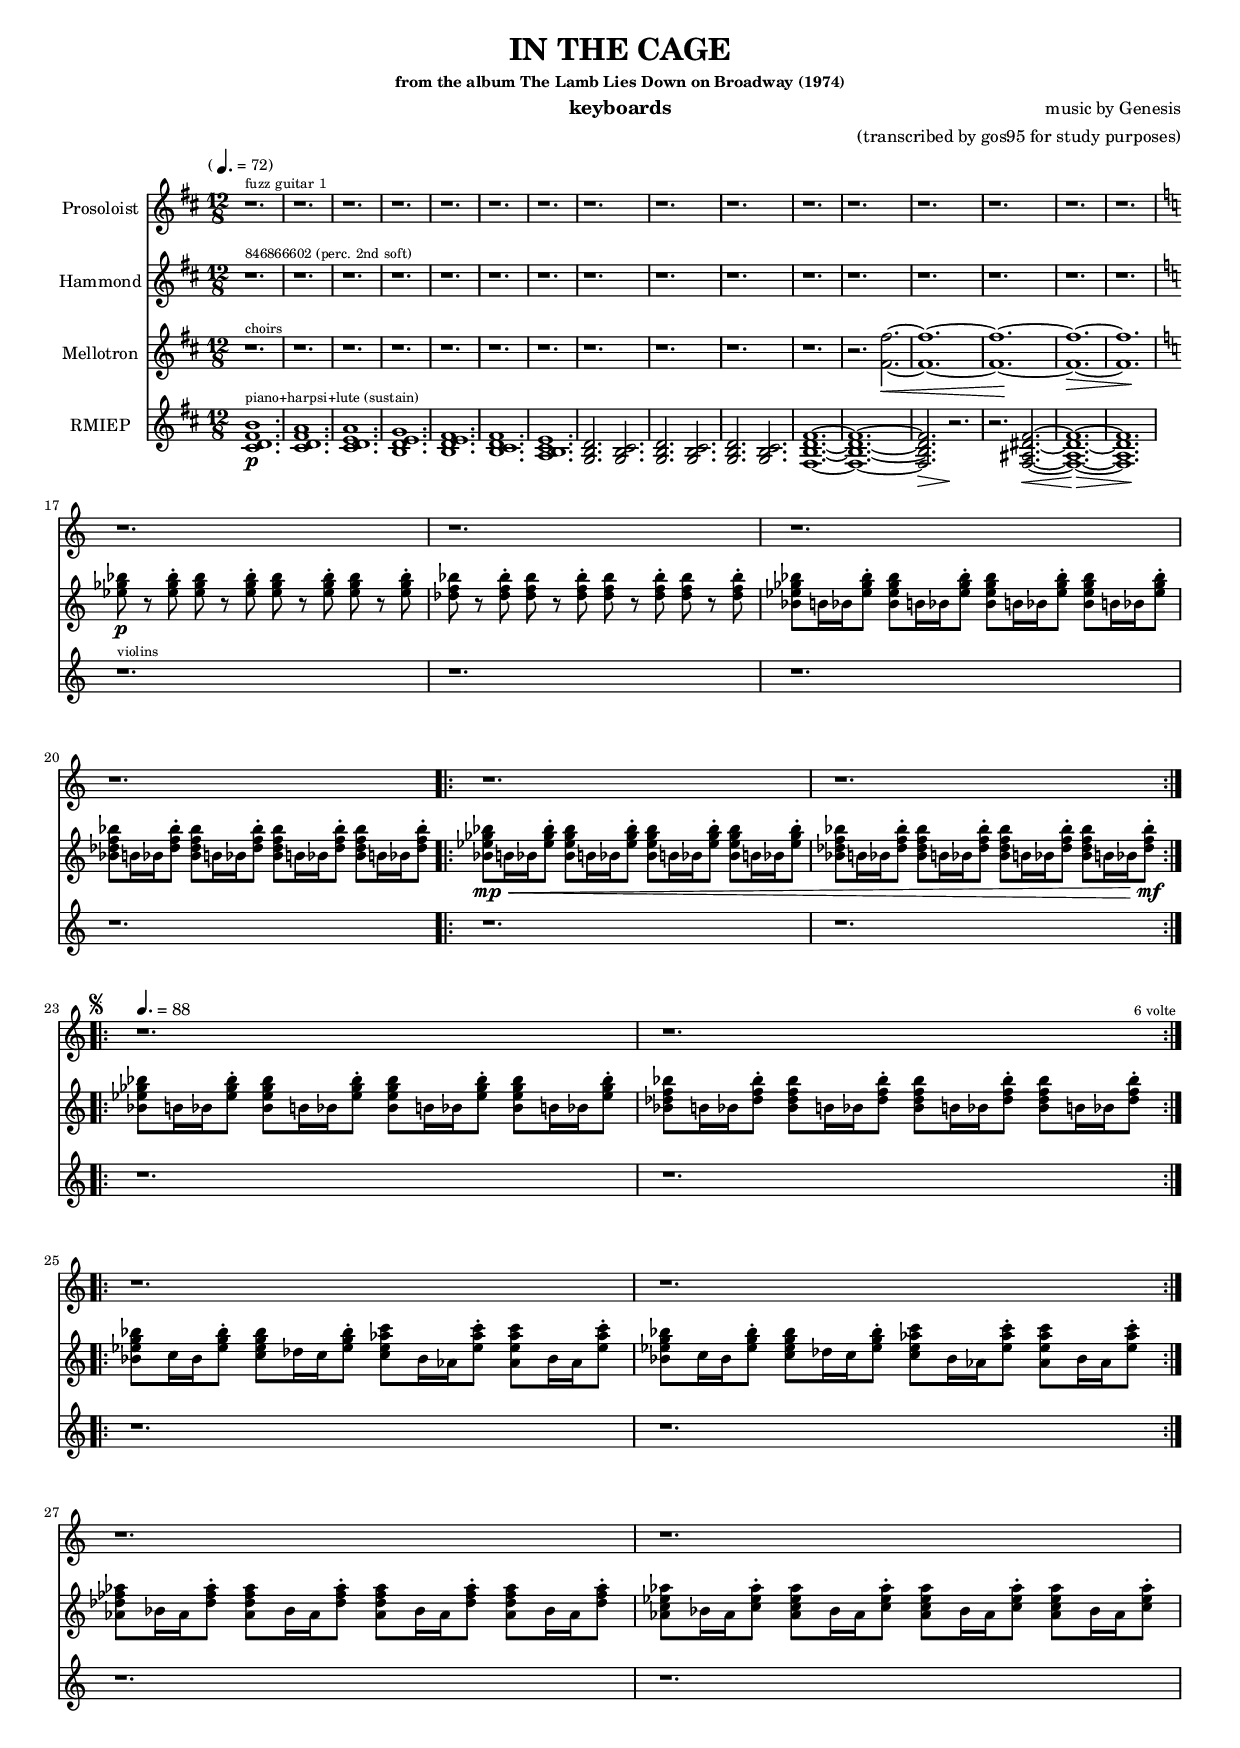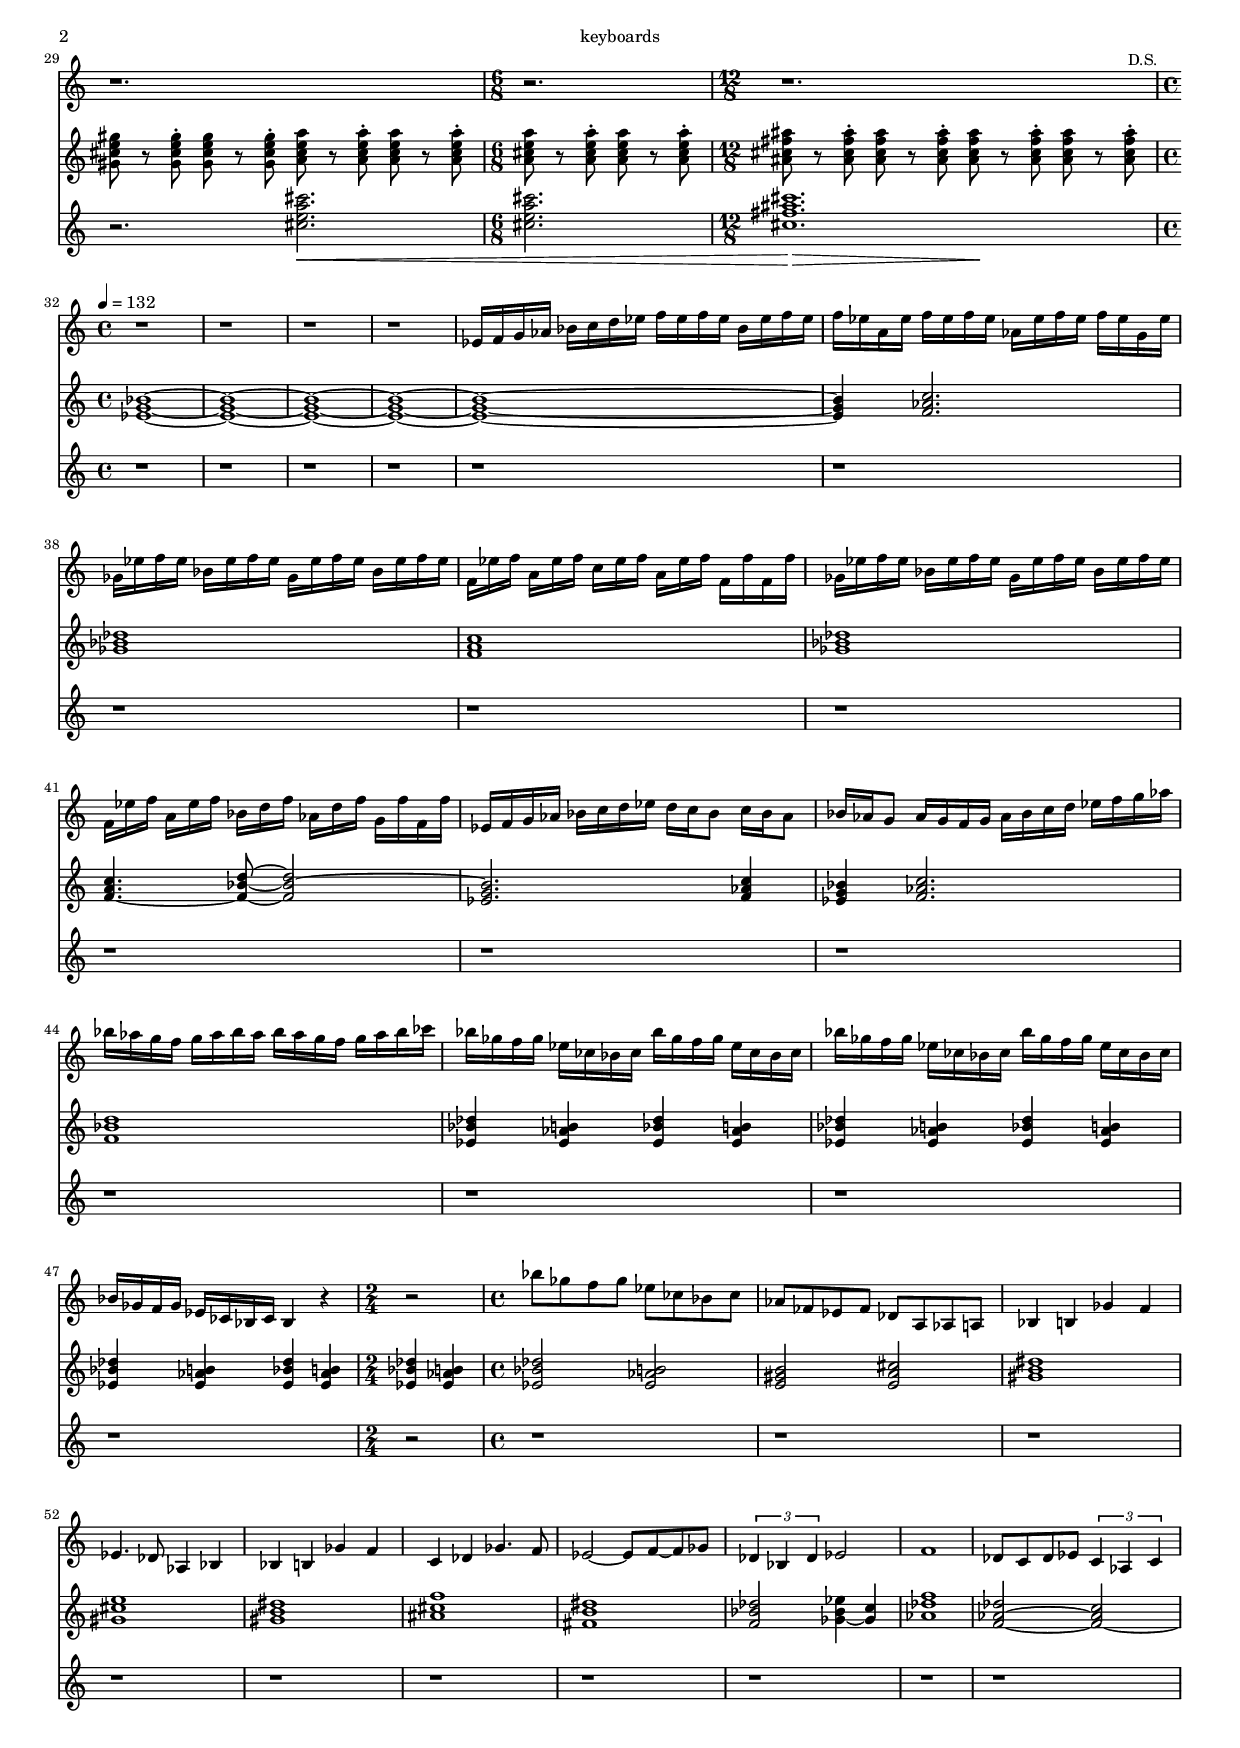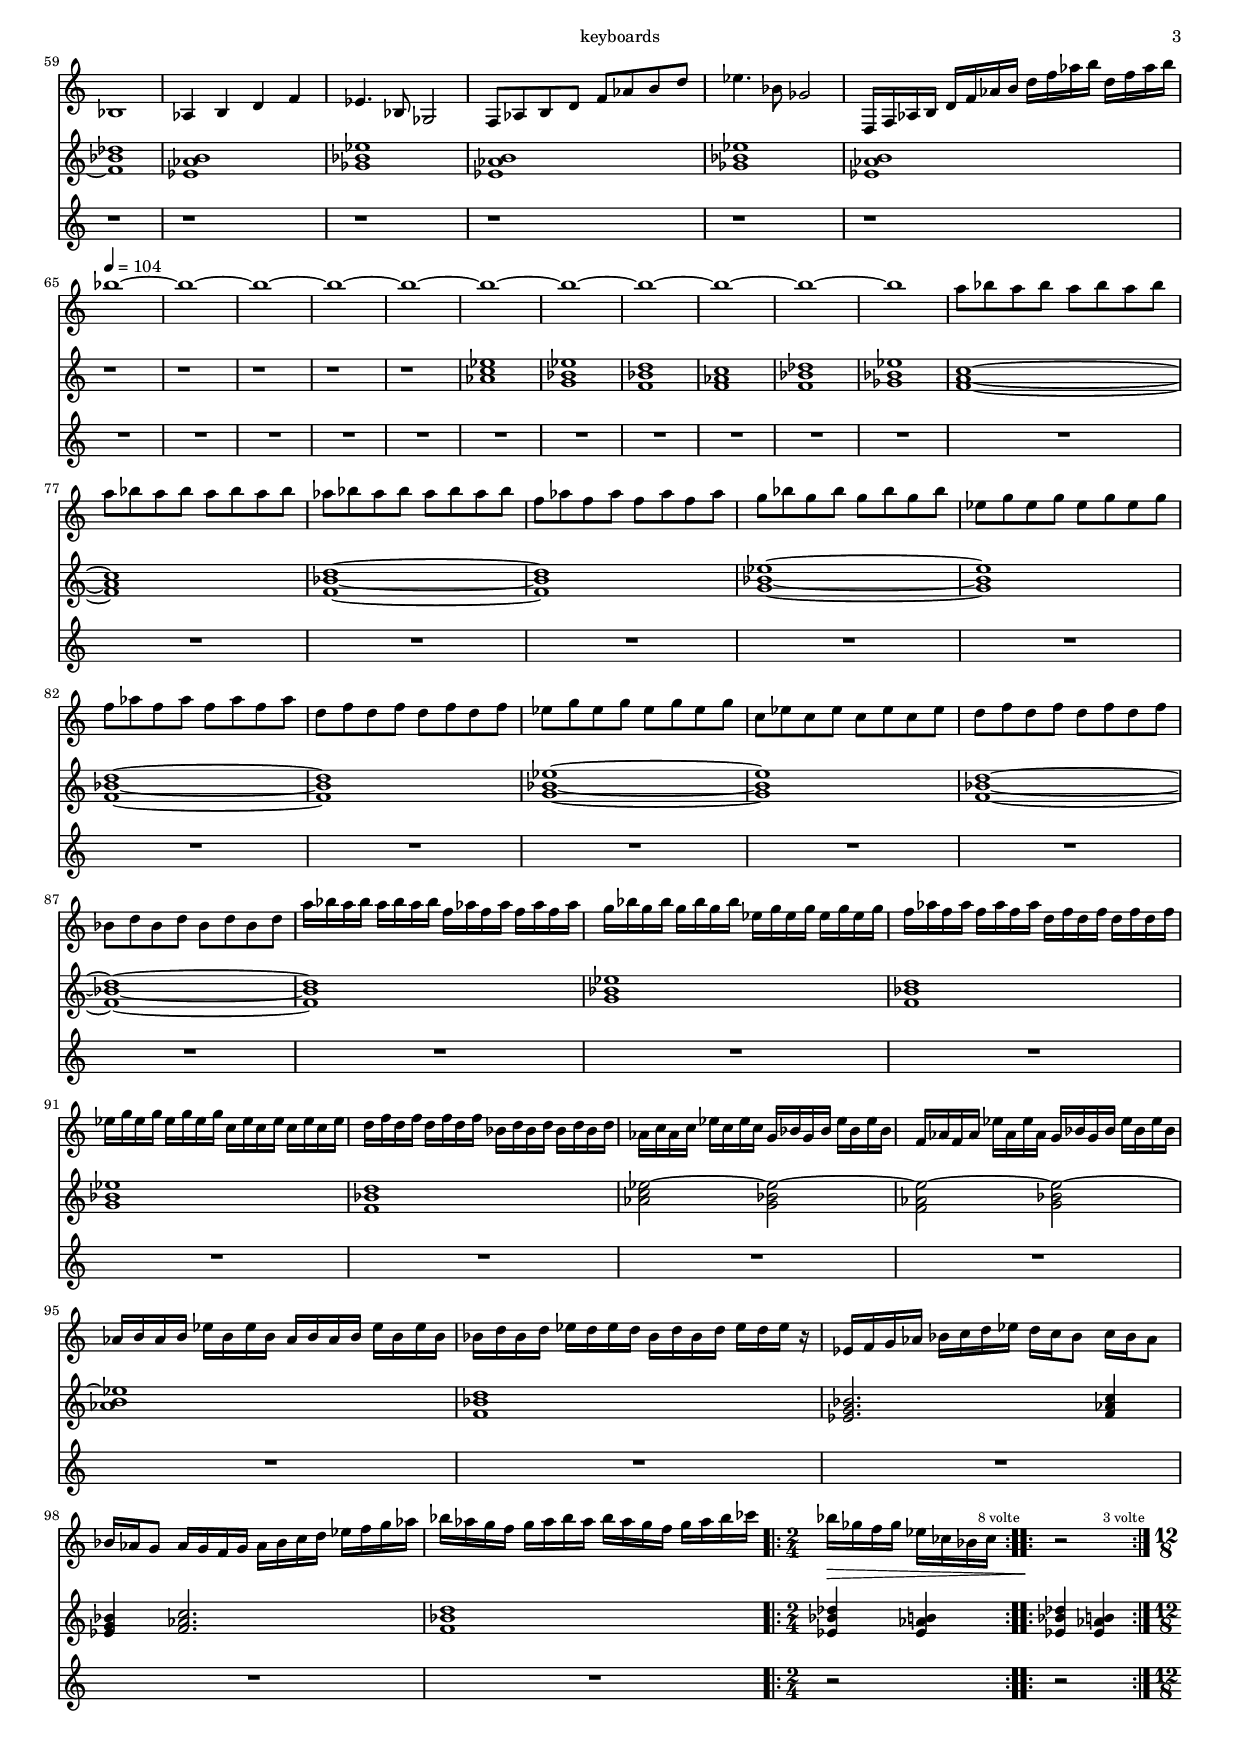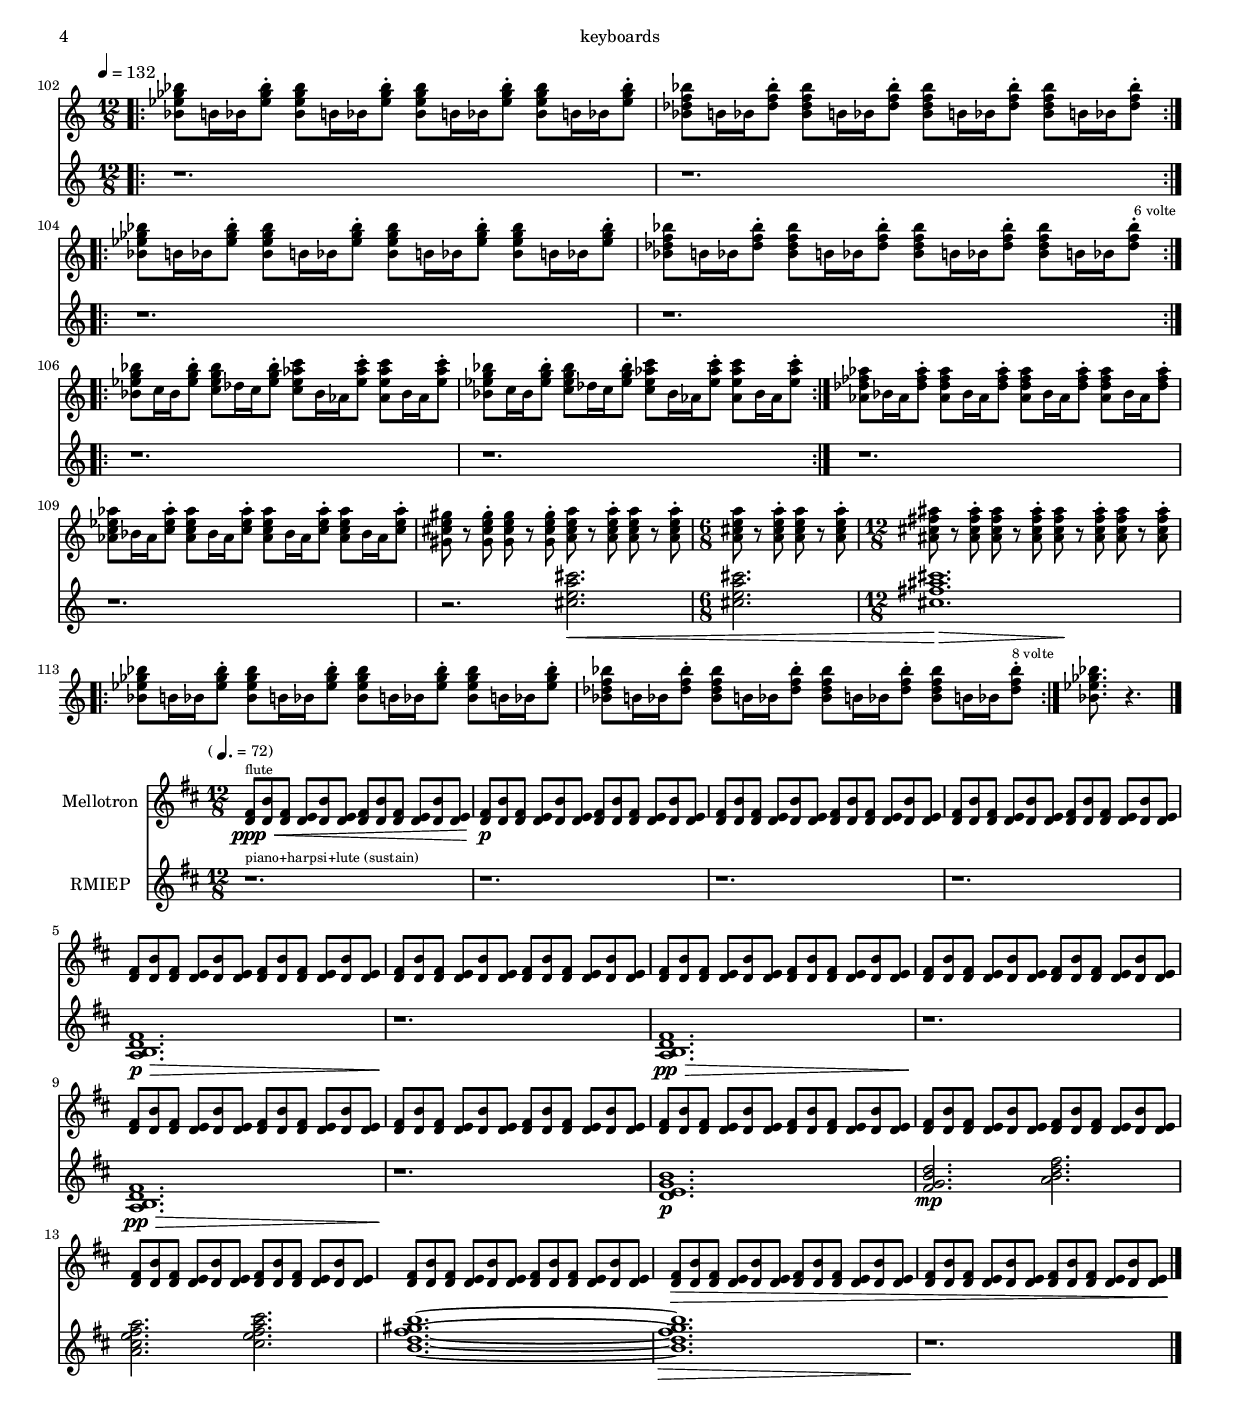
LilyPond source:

% ===========================================================================================================
% in-the-cage.ly
%  _____ _        ___            _       ___ _    _      ___   __ _____ _         ___                 _    
% |_   _| |_  ___| _ ) __ _ _ _ | |__ __/ __(_)__| |___ / _ \ / _|_   _| |_  ___ / __|___ _ _  ___ __(_)___
%   | | | ' \/ -_) _ \/ _` | ' \| / /(_-<__ \ / _` / -_) (_) |  _| | | | ' \/ -_) (_ / -_) ' \/ -_|_-< (_-<
%   |_| |_||_\___|___/\__,_|_||_|_\_\/__/___/_\__,_\___|\___/|_|   |_| |_||_\___|\___\___|_||_\___/__/_/__/
%                                                                                                          
% Copyright (c) 2018 Alessandro Fraschetti (mail: gos95@gommagomma.net)
%
% Permission is hereby granted, free of charge, to any person obtaining a copy
% of this software and associated documentation files (the "Software"), to deal
% in the Software without restriction, including without limitation the rights
% to use, copy, modify, merge, publish, distribute, sublicense, and/or sell
% copies of the Software, and to permit persons to whom the Software is
% furnished to do so, subject to the following conditions:
% 
% The above copyright notice and this permission notice shall be included in all
% copies or substantial portions of the Software.
% 
% THE SOFTWARE IS PROVIDED "AS IS", WITHOUT WARRANTY OF ANY KIND, EXPRESS OR
% IMPLIED, INCLUDING BUT NOT LIMITED TO THE WARRANTIES OF MERCHANTABILITY,
% FITNESS FOR A PARTICULAR PURPOSE AND NONINFRINGEMENT. IN NO EVENT SHALL THE
% AUTHORS OR COPYRIGHT HOLDERS BE LIABLE FOR ANY CLAIM, DAMAGES OR OTHER
% LIABILITY, WHETHER IN AN ACTION OF CONTRACT, TORT OR OTHERWISE, ARISING FROM,
% OUT OF OR IN CONNECTION WITH THE SOFTWARE OR THE USE OR OTHER DEALINGS IN THE
% SOFTWARE.
% ===========================================================================================================


\version "2.12.3"
#(ly:set-option 'delete-intermediate-files #t)
#(set-global-staff-size 15)


% ===========================================================================================================
% ------------------------------------------  S E C T I O N S  ----------------------------------------------
% ===========================================================================================================

% -----------------------------------------------------------------------------------------------------------
% --  INTRO  ------------------------------------------------------------------------------------------------
% -----------------------------------------------------------------------------------------------------------
rmiIntro = \relative c' {
    <cis d fis b>1. ^\markup { \tiny { "piano+harpsi+lute (sustain)" } } \p
	<cis d fis a>1.
	<cis d e a>1.
	<b d e g>1.
	<b d e fis>1.
	<b cis d fis>1.
	<a b cis e>1.
	<g b d>2.	<g b cis>2.
	<g b d>2.	<g b cis>2.
	<g b d>2.	<g b cis>2.
	<fis b d fis>1.~
	<fis b d fis>1.~ \override Hairpin.to-barline = ##f
	<fis b d fis>2. \> r2. \!
	r2. <fis ais dis fis>2.~ \<
	<fis ais dis fis>1.~ \>
	<fis ais dis fis>1. \!
	\override Hairpin.to-barline = ##t
}
mellotronIntro = \relative c' {
    r1. ^\markup { \tiny {choirs} } r1. r1. r1. r1. r1. r1. r1. r1. r1. r1. \override Hairpin.to-barline = ##f
	r2. <fis fis'>2.~ \<
	<fis fis'>1.~ <fis fis'>1.~ \! <fis fis'>1.~ \>
	<fis fis'>1. \!
	\override Hairpin.to-barline = ##t
}
% -----------------------------------------------------------------------------------------------------------
% --  PONTE INTRO  ------------------------------------------------------------------------------------------
% -----------------------------------------------------------------------------------------------------------
hammondTemaPonteIntro = \relative c'' {
    <ees ges bes>8\p r8 <ees ges bes>8\staccato
	<ees ges bes>8 r8 <ees ges bes>8\staccato
	<ees ges bes>8 r8 <ees ges bes>8\staccato
	<ees ges bes>8 r8 <ees ges bes>8\staccato

	<des f bes>8 r8 <des f bes>8\staccato
	<des f bes>8 r8 <des f bes>8\staccato
	<des f bes>8 r8 <des f bes>8\staccato
	<des f bes>8 r8 <des f bes>8\staccato
}
hammondTemaACresc = \relative c'' {
    <bes ees ges bes>8 \mp \< b16 bes16 <ees ges bes>8\staccato
	<bes ees ges bes>8 b16 bes16 <ees ges bes>8\staccato
	<bes ees ges bes>8 b16 bes16 <ees ges bes>8\staccato
	<bes ees ges bes>8 b16 bes16 <ees ges bes>8\staccato

	<bes des f bes>8 b16 bes16 <des f bes>8\staccato
	<bes des f bes>8 b16 bes16 <des f bes>8\staccato
	<bes des f bes>8 b16 bes16 <des f bes>8\staccato
	<bes des f bes>8 b16 bes16 <des f bes>8\staccato \mf
}
% -----------------------------------------------------------------------------------------------------------
% --  TEMA  -------------------------------------------------------------------------------------------------
% -----------------------------------------------------------------------------------------------------------
hammondTemaA = \relative c'' {
    <bes ees ges bes>8 b16 bes16 <ees ges bes>8\staccato
	<bes ees ges bes>8 b16 bes16 <ees ges bes>8\staccato
	<bes ees ges bes>8 b16 bes16 <ees ges bes>8\staccato
	<bes ees ges bes>8 b16 bes16 <ees ges bes>8\staccato

	<bes des f bes>8 b16 bes16 <des f bes>8\staccato
	<bes des f bes>8 b16 bes16 <des f bes>8\staccato
	<bes des f bes>8 b16 bes16 <des f bes>8\staccato
	<bes des f bes>8 b16 bes16 <des f bes>8\staccato
}
hammondTemaB = \relative c'' {
    <bes ees g bes>8 c16 bes16 <ees g bes>8\staccato
	<c ees g bes>8 des16 c16 <ees g bes>8\staccato
	<c ees aes c>8 bes16 aes16 <ees' aes c>8\staccato
	<aes, ees' aes c>8 bes16 aes16 <ees' aes c>8\staccato

    <bes ees g bes>8 c16 bes16 <ees g bes>8\staccato
	<c ees g bes>8 des16 c16 <ees g bes>8\staccato
	<c ees aes c>8 bes16 aes16 <ees' aes c>8\staccato
	<aes, ees' aes c>8 bes16 aes16 <ees' aes c>8\staccato
}
hammondTemaC = \relative c'' {
    <aes des fes aes>8 bes16 aes16 <des fes aes>8\staccato
	<aes des fes aes>8 bes16 aes16 <des fes aes>8\staccato
	<aes des fes aes>8 bes16 aes16 <des fes aes>8\staccato
	<aes des fes aes>8 bes16 aes16 <des fes aes>8\staccato

    <aes c ees aes>8 bes16 aes16 <c ees aes>8\staccato
	<aes c ees aes>8 bes16 aes16 <c ees aes>8\staccato
	<aes c ees aes>8 bes16 aes16 <c ees aes>8\staccato
	<aes c ees aes>8 bes16 aes16 <c ees aes>8\staccato
}

hammondTemaD = \relative c'' {
    <gis cis e gis>8 r8 <gis cis e gis>8\staccato
	<gis cis e gis>8 r8 <gis cis e gis>8\staccato

	<a cis e a>8 r8 <a cis e a>8\staccato
	<a cis e a>8 r8 <a cis e a>8\staccato
}
hammondTemaE = \relative c'' {
	<a cis e a>8 r8 <a cis e a>8\staccato
	<a cis e a>8 r8 <a cis e a>8\staccato
}
hammondTemaF = \relative c'' {
    <ais cis fis ais>8 r8 <ais cis fis ais>8\staccato
	<ais cis fis ais>8 r8 <ais cis fis ais>8\staccato
	<ais cis fis ais>8 r8 <ais cis fis ais>8\staccato
	<ais cis fis ais>8 r8 <ais cis fis ais>8\staccato
}
mellotronTemaD = \relative c'' {
    r2. \override Hairpin.to-barline = ##f
    <cis e a cis>2. \<
}
mellotronTemaE = \relative c'' {
	<cis e a cis>2.
}
mellotronTemaF = \relative c'' {
	<< <cis fis ais cis>1. { s4 \> s s s\! } >>
	\override Hairpin.to-barline = ##t
}
% -----------------------------------------------------------------------------------------------------------
% --  SOLO  -------------------------------------------------------------------------------------------------
% -----------------------------------------------------------------------------------------------------------
prosoloistSolo = \relative c' {
    ees16 f g aes				bes c d ees				f ees f ees					bes ees f ees
	f ees a, ees'				f ees f ees				aes, ees' f ees				f ees g, ees'
	ges, ees' f ees				bes ees f ees			ges, ees' f ees				bes ees f ees
	f,[ ees' f]		a,[ ees' f]		c[ ees f]			   a,[ ees' f]				f, f' f, f'
	ges, ees' f ees				bes ees f ees			ges, ees' f ees				bes ees f ees
	f,[ ees' f]		a,[ ees' f]		bes,[ d f]			   aes,[ d f]				g, f' f, f'

	ees, f g aes				bes c d ees				d c bes8					c16 bes aes8
	bes16 aes g8				aes16 g f g				aes bes	c d					ees f g aes
	bes aes g f					g aes bes aes			bes aes g f					g aes bes ces

	bes ges f ges				ees ces bes ces			bes' ges f ges				ees ces bes ces
	bes' ges f ges				ees ces bes ces			bes' ges f ges				ees ces bes ces
	bes ges f ges				ees ces bes ces			bes4						r4

	\time 2/4
	r2
	\time 4/4

	bes''8 ges f ges									ees ces bes ces			
	aes fes ees fes										des a aes a

	bes4 						b 						ges' 						f				
	ees4.       					    des8			aes4 						bes
	bes4 						b 						ges' 						f
	c 							des						ges4.								f8
	ees2~												ees8 f~ 					f ges
	\times 2/3 {des4 bes des}							ees2
	f1
	des8 c						des ees					\times 2/3 {c4 aes c}
	bes1

	aes4						b						d							f
	ees4.								bes8			ges2

	f8 aes						b d						f aes						b d
	ees4.								bes8			ges2

	d,16 f aes b					d f aes b				d f aes b					d, f aes b
}
prosoloistSoloB = \relative c''' {
    bes1~
	bes1~
	bes1~
	bes1~
	bes1~

	bes1~
	bes1~
	bes1~
	bes1~
	bes1~
	bes1

	a8 bes a bes			a bes a bes
	a bes a bes				a bes a bes

	aes bes aes bes			aes bes aes bes
	f aes f aes				f aes f aes

	g bes g bes				g bes g bes
	ees, g ees g			ees g ees g

	f aes f aes				f aes f aes
	d, f d f				d f d f

	ees g ees g				ees g ees g
	c, ees c ees			c ees c ees

	d f d f					d f d f
	bes, d bes d			bes d bes d


	a'16 bes a bes			a bes a bes					f aes f aes				f aes f aes
	g bes g bes				g bes g bes					ees, g ees g			ees g ees g
	f aes f aes				f aes f aes					d, f d f				d f d f
	ees g ees g				ees g ees g					c, ees c ees			c ees c ees
	d f d f					d f d f						bes, d bes d			bes d bes d

	aes c aes c				ees c ees c					g bes g bes				ees bes ees bes
	f aes f aes				ees' aes, ees' aes,			g bes g bes				ees bes ees bes
	
	aes b aes b				ees b ees b					aes b aes b				ees b ees b
	bes d bes d				ees d ees d					bes d bes d				ees d ees r


	ees, f g aes				bes c d ees				d c bes8					c16 bes aes8
	bes16 aes g8				aes16 g f g				aes bes	c d					ees f g aes
	bes aes g f					g aes bes aes			bes aes g f					g aes bes ces

	\time 2/4
	bes \> ges f ges				ees ces bes ces
	r2 \!
}
hammondSolo = \relative c' {
    <ees g bes>1~
	<ees g bes>4 <f aes c>2.
	<ges bes des>1
	<f a c>1
	<ges bes des>1
	<f a c>4.~ <f bes d>8~ <f bes d>2~

	<ees g bes>2.		<f aes c>4
	<ees g bes>4		<f aes c>2.
	<f bes d>1

	<ees bes' des>4		<ees aes b>4	<ees bes' des>4		<ees aes b>4
	<ees bes' des>4		<ees aes b>4	<ees bes' des>4		<ees aes b>4
	<ees bes' des>4		<ees aes b>4	<ees bes' des>4		<ees aes b>4

	\time 2/4
	<ees bes' des>4		<ees aes b>4
	\time 4/4

	<ees bes' des>2		<ees aes b>2
	<e gis b>2			<e a cis>2

	<gis b dis>1
	<gis cis e>1
    <gis b dis>1
	<ais cis f>1
	<fis b dis>1
	<f bes des>2		<ges bes ees>4~  <ges c>4
	<aes des f>1

	<f aes des>2~		<f aes c>2~
    <f bes des>1

	<ees aes b>1
	<ges bes ees>1

	<ees aes b>1
	<ges bes ees>1

	<ees aes b>1
}
hammondSoloB = \relative c'' {
    r1 r1 r1 r1 r1

	<aes c ees>1
	<g bes ees>1
	<f bes d>1

	<f aes c>1
	<f bes des>1
	<ges bes ees>1

	<f a c>1~
	<f a c>1

	<f bes d>1~
	<f bes d>1
	<g bes ees>1~
	<g bes ees>1

	<f bes d>1~
	<f bes d>1
	<g bes ees>1~
	<g bes ees>1

	<f bes d>1~
	<f bes d>1~


	<f bes d>1
	<g bes ees>1
    <f bes d>1
	<g bes ees>1
	<f bes d>1

	<aes c ees>2~			<g bes ees>2~
	<f aes ees'>2~			<g bes ees>2~
	<aes b ees>1
	<f bes d>1

	<ees g bes>2.		<f aes c>4
	<ees g bes>4		<f aes c>2.
	<f bes d>1

	\time 2/4
	\repeat volta 8 {
	    <ees bes' des>4		<ees aes b>4
		\override Score.RehearsalMark #'break-visibility = #begin-of-line-invisible \override Score.RehearsalMark #'self-alignment-X = #RIGHT \mark \markup { \tiny { "8 volte" } }
	}
	\repeat volta 3 {
	    <ees bes' des>4		<ees aes b>4
		\override Score.RehearsalMark #'break-visibility = #begin-of-line-invisible \override Score.RehearsalMark #'self-alignment-X = #RIGHT \mark \markup { \tiny { "3 volte" } }
	}
}
hammondPonte = \relative c' {
    <ees g bes>1~
	<ees g bes>1~
	<ees g bes>1~
	<ees g bes>1~
}
% -----------------------------------------------------------------------------------------------------------
% --  FINE  -------------------------------------------------------------------------------------------------
% -----------------------------------------------------------------------------------------------------------
hammondFine = \relative c'' {
    <bes ees ges bes>8. r4.
}


% ===========================================================================================================
% --------------------------------------------  B U I L D  --------------------------------------------------
% ===========================================================================================================
rmi = {
    \clef violin
	\time 12/8
	\key d \major

	% INTRO
	\rmiIntro

	% PONTE
	% TEMA
	% SOLO
	% TEMA
	% CODA
}
prosoloist = {
    \clef violin
	\time 12/8
	\key d \major

	% INTRO
	r1. ^\markup { \tiny {fuzz guitar 1} } r1. r1. r1. r1. r1. r1. r1. r1. r1. r1. r1. r1. r1.  r1. r1.

	\key c \major
%	\key b \major

	% PONTE
	r1. r1.
	r1. r1.
	\repeat volta 2 {
	    r1. r1.
	}

	% TEMA
	\mark \markup \small { \musicglyph #"scripts.segno" }
	\repeat volta 6 {
	    r1. r1.
	}
	\repeat volta 2 {
	    r1. r1.
	}
	r1. r1.
	r1.
	\time 6/8 r2.
	\time 12/8 r1.
	\mark \markup \small { "D.S." }

    % SOLO
	\time 4/4
	r1 r1 r1 r1
	\prosoloistSolo
	\prosoloistSoloB
	\time 12/8

	% PONTE
	% TEMA
	% CODA
}
hammond = {
    \clef violin
	\time 12/8
	\key d \major

	% INTRO
	r1. ^\markup { \tiny {846866602 (perc. 2nd soft)} } r1. r1. r1. r1. r1. r1. r1. r1. r1. r1. r1. r1. r1.  r1. r1.
	\break

	\key c \major
%	\key b \major

    % PONTE
	\hammondTemaPonteIntro
	\hammondTemaA
	\repeat volta 2 {
	    \hammondTemaACresc
	}
	\break

	% TEMA (1' parte)
	\tempo 4. = 88
	\repeat volta 6 {
	    \hammondTemaA
		\override Score.RehearsalMark #'break-visibility = #begin-of-line-invisible \override Score.RehearsalMark #'self-alignment-X = #RIGHT \mark \markup { \tiny { "6 volte" } }
	}
	\break
	% TEMA (2' parte)
	\repeat volta 2 {
	    \hammondTemaB
	}
	\hammondTemaC
	\hammondTemaD
	\time 6/8 \hammondTemaE
	\time 12/8 \hammondTemaF
	\break

    % SOLO
	\time 4/4
	\tempo 4 = 132
	\hammondPonte
	\hammondSolo
	\tempo 4 = 104
	\hammondSoloB
	\time 12/8
	\pageBreak

	% PONTE
	\tempo 4 = 132
	\repeat volta 2 {
	    \hammondTemaA
	}

	% TEMA (1' parte)
	\repeat volta 6 {
	    \hammondTemaA
		\override Score.RehearsalMark #'break-visibility = #begin-of-line-invisible \override Score.RehearsalMark #'self-alignment-X = #RIGHT \mark \markup { \tiny { "6 volte" } }
	}
	\break
	% TEMA (2' parte)
	\repeat volta 2 {
	    \hammondTemaB
	}
	\hammondTemaC
	\hammondTemaD
	\time 6/8 \hammondTemaE
	\time 12/8 \hammondTemaF
	\break

    % CODA
	\repeat volta 8 {
	    \hammondTemaA
		\override Score.RehearsalMark #'break-visibility = #begin-of-line-invisible \override Score.RehearsalMark #'self-alignment-X = #RIGHT \mark \markup { \tiny { "8 volte" } }
	}
	\hammondFine
	\bar "|."
}
mellotron = {
    \clef violin
	\time 12/8
	\key d \major

	% INTRO
	\mellotronIntro

	\key c \major
%	\key b \major

	% PONTE
	r1. ^\markup { \tiny {violins} } r1.
	r1. r1.
	\repeat volta 2 {
	    r1. r1.
	}

	% TEMA
	\repeat volta 6 {
	    r1. r1.
	}
	\repeat volta 2 {
	    r1. r1.
	}
	r1. r1.
	\mellotronTemaD
	\time 6/8 \mellotronTemaE
	\time 12/8 \mellotronTemaF

    % SOLO
	\time 4/4
	r1 r1 r1 r1
	r1 r1 r1 r1 r1 r1
	r1 r1 r1
	r1 r1 r1
	\time 2/4
	r2
	\time 4/4
	r1 r1
	r1 r1 r1 r1 r1 r1 r1 r1 r1
	r1 r1
	r1 r1
	r1

	R1*35
	r2 r2
	\time 12/8

	% PONTE
	\repeat volta 2 {
	    r1. r1.
	}

	% TEMA
	\repeat volta 6 {
	    r1. r1.
	}
	\repeat volta 2 {
	    r1. r1.
	}
	r1. r1.
	\mellotronTemaD
	\time 6/8 \mellotronTemaE
	\time 12/8 \mellotronTemaF

	% CODA
}

bridge_rmiep = {
    \clef violin
	\time 12/8
	\key d \major

	r1. ^\markup { \tiny { "piano+harpsi+lute (sustain)" } } r1. r1. r1.

	\relative c' {
	<a b d fis>1. \p \>
	r1. \!
	<a b d fis>1. \pp \>
	r1. \!
    <a b d fis>1. \pp \>
	r1. \!

	<d e g b>1.	\p
	<fis g b d>2.\mp		<a b d fis>2.
	<a cis e fis a>2.		<cis e fis a cis>2.
	<b d fis gis b>1.~
	<b d fis gis b>1. \>
	r1. \!
	}
	\bar "|."
}
bridge_mellotron = {
    \clef violin
	\time 12/8
	\key d \major

	<d' fis'>8 ^\markup { \tiny { "flute" } } \ppp \< <d' b'> <d' fis'> <d' e'> <d' b'> <d' e'> <d' fis'>8 <d' b'> <d' fis'> <d' e'> <d' b'> <d' e'>
	<d' fis'>8\! \p <d' b'> <d' fis'> <d' e'> <d' b'> <d' e'> <d' fis'>8 <d' b'> <d' fis'> <d' e'> <d' b'> <d' e'>
	<d' fis'>8 <d' b'> <d' fis'> <d' e'> <d' b'> <d' e'> <d' fis'>8 <d' b'> <d' fis'> <d' e'> <d' b'> <d' e'>
	<d' fis'>8 <d' b'> <d' fis'> <d' e'> <d' b'> <d' e'> <d' fis'>8 <d' b'> <d' fis'> <d' e'> <d' b'> <d' e'>

	<d' fis'>8 <d' b'> <d' fis'> <d' e'> <d' b'> <d' e'> <d' fis'>8 <d' b'> <d' fis'> <d' e'> <d' b'> <d' e'>
	<d' fis'>8 <d' b'> <d' fis'> <d' e'> <d' b'> <d' e'> <d' fis'>8 <d' b'> <d' fis'> <d' e'> <d' b'> <d' e'>
	<d' fis'>8 <d' b'> <d' fis'> <d' e'> <d' b'> <d' e'> <d' fis'>8 <d' b'> <d' fis'> <d' e'> <d' b'> <d' e'>
	<d' fis'>8 <d' b'> <d' fis'> <d' e'> <d' b'> <d' e'> <d' fis'>8 <d' b'> <d' fis'> <d' e'> <d' b'> <d' e'>
	<d' fis'>8 <d' b'> <d' fis'> <d' e'> <d' b'> <d' e'> <d' fis'>8 <d' b'> <d' fis'> <d' e'> <d' b'> <d' e'>
	<d' fis'>8 <d' b'> <d' fis'> <d' e'> <d' b'> <d' e'> <d' fis'>8 <d' b'> <d' fis'> <d' e'> <d' b'> <d' e'>

	<d' fis'>8 <d' b'> <d' fis'> <d' e'> <d' b'> <d' e'> <d' fis'>8 <d' b'> <d' fis'> <d' e'> <d' b'> <d' e'>
	<d' fis'>8 <d' b'> <d' fis'> <d' e'> <d' b'> <d' e'> <d' fis'>8 <d' b'> <d' fis'> <d' e'> <d' b'> <d' e'>
	<d' fis'>8 <d' b'> <d' fis'> <d' e'> <d' b'> <d' e'> <d' fis'>8 <d' b'> <d' fis'> <d' e'> <d' b'> <d' e'>
	<d' fis'>8 <d' b'> <d' fis'> <d' e'> <d' b'> <d' e'> <d' fis'>8 <d' b'> <d' fis'> <d' e'> <d' b'> <d' e'>
	<d' fis'>8 \> <d' b'> <d' fis'> <d' e'> <d' b'> <d' e'> <d' fis'>8 <d' b'> <d' fis'> <d' e'> <d' b'> <d' e'>
	<d' fis'>8 <d' b'> <d' fis'> <d' e'> <d' b'> <d' e'> <d' fis'>8 <d' b'> <d' fis'> <d' e'> <d' b'> <d' e'> \!
}
% ===========================================================================================================
% ---------------------------------------------  B O O K  ---------------------------------------------------
% ===========================================================================================================
\book {

    \header {
        title       = \markup {\larger "IN THE CAGE"}
        subtitle    = ""
        subsubtitle = "from the album The Lamb Lies Down on Broadway (1974)"
        instrument  = "keyboards"
        composer    = "music by Genesis"
        arranger    = "(transcribed by gos95 for study purposes)"
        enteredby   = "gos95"
        piece       = \markup { \bold "                             " \smaller { (\note #"4."#1 = 72) } }
%		copyright   = "Copyright (c) 2018 Alessandro Fraschetti (mail: gos95@gommagomma.net)"
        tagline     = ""
    }

    \score {
    <<
        \new Staff = "Prosoloist" \with { midiInstrument = #"lead 2 (sawtooth)" fontSize = #0 \override StaffSymbol #'staff-space = #(magstep -1) }
        <<
            \set Staff.instrumentName = \markup { "Prosoloist" }
            \prosoloist
        >>
		\new Staff = "Hammond" \with { midiInstrument = #"drawbar organ" }
	    <<
		    \set Staff.instrumentName = "Hammond"
	        \hammond
        >>
		\new Staff = "Mellotron" \with { midiInstrument = #"string ensemble 1" }
	    <<
		    \set Staff.instrumentName = "Mellotron"
	        \mellotron
        >>
		\new Staff = "RMIEP" \with { midiInstrument = #"drawbar organ" }
	    <<
		    \set Staff.instrumentName = "RMIEP"
	        \rmi
        >>
    >>
    \layout { \context { \override VerticalAlignment #'forced-distance = #8 } }
    \midi { \tempo 4. = 72 }
    }

    \score {
    <<
		\new Staff = "Mellotron" \with { midiInstrument = #"flute" }
	    <<
		    \set Staff.instrumentName = "Mellotron"
	        \bridge_mellotron
        >>
		\new Staff = "RMIEP" \with { midiInstrument = #"drawbar organ" }
	    <<
		    \set Staff.instrumentName = "RMIEP"
	        \bridge_rmiep
        >>
    >>
    \layout { \context { \override VerticalAlignment #'forced-distance = #8 } }
    \midi { \tempo 4. = 76 }
    }
}
% ===========================================================================================================
